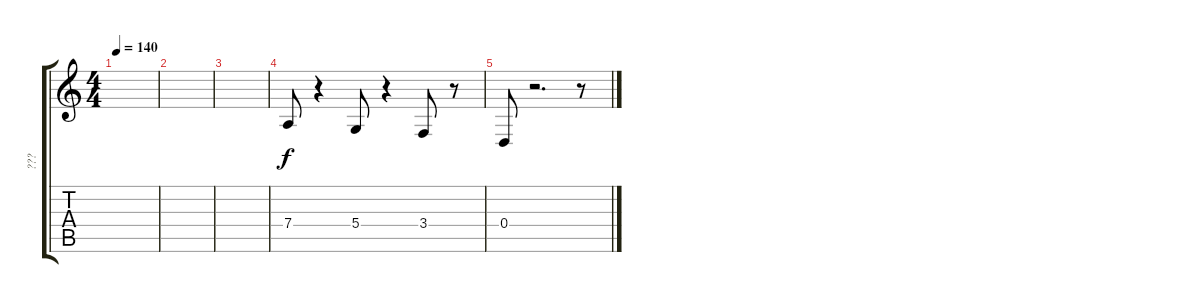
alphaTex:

\track ("???" "???") {instrument stringensemble1}
\staff {score tabs}
\tuning (E4 B3 G3 D3 A2 D2) {hide}
\ts (4 4)
\tempo 140
\clef g2
\ks c
|
|
|
7.4.8 r.4 5.4.8 r.4 3.4.8 r.8 |
0.4.8 r.2{d} r.8
